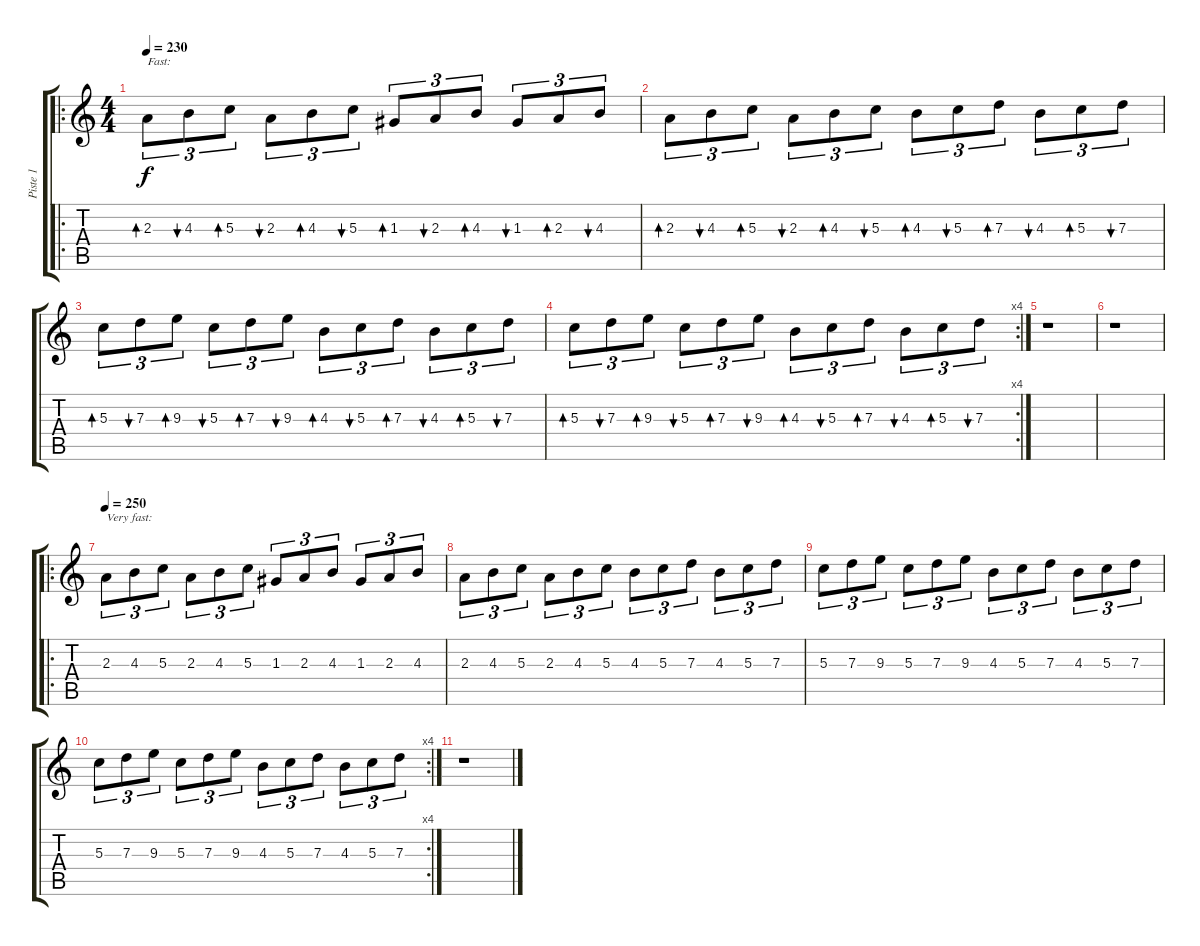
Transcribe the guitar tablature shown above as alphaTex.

\track ("Piste 1" "Piste 1") {instrument overdrivenguitar}
\staff {score tabs}
\tuning (E4 B3 G3 D3 A2 E2) {hide}
\ro
\ts (4 4)
\tempo 230
\tempo 165
\tempo 230
\clef g2
\ks c
2.3.8{tu (3 2) bd 60 txt "Fast:" dy f instrument overdrivenguitar} 4.3.8{tu (3 2) bu 60} 5.3.8{tu (3 2) bd 60} 2.3.8{tu (3 2) bu 60} 4.3.8{tu (3 2) bd 60} 5.3.8{tu (3 2) bu 60} 1.3.8{tu (3 2) bd 60} 2.3.8{tu (3 2) bu 60} 4.3.8{tu (3 2) bd 60} 1.3.8{tu (3 2) bu 60} 2.3.8{tu (3 2) bd 60} 4.3.8{tu (3 2) bu 60} |
2.3.8{tu (3 2) bd 60} 4.3.8{tu (3 2) bu 60} 5.3.8{tu (3 2) bd 60} 2.3.8{tu (3 2) bu 60} 4.3.8{tu (3 2) bd 60} 5.3.8{tu (3 2) bu 60} 4.3.8{tu (3 2) bd 60} 5.3.8{tu (3 2) bu 60} 7.3.8{tu (3 2) bd 60} 4.3.8{tu (3 2) bu 60} 5.3.8{tu (3 2) bd 60} 7.3.8{tu (3 2) bu 60} |
5.3.8{tu (3 2) bd 60} 7.3.8{tu (3 2) bu 60} 9.3.8{tu (3 2) bd 60} 5.3.8{tu (3 2) bu 60} 7.3.8{tu (3 2) bd 60} 9.3.8{tu (3 2) bu 60} 4.3.8{tu (3 2) bd 60} 5.3.8{tu (3 2) bu 60} 7.3.8{tu (3 2) bd 60} 4.3.8{tu (3 2) bu 60} 5.3.8{tu (3 2) bd 60} 7.3.8{tu (3 2) bu 60} |
\rc 4
5.3.8{tu (3 2) bd 60} 7.3.8{tu (3 2) bu 60} 9.3.8{tu (3 2) bd 60} 5.3.8{tu (3 2) bu 60} 7.3.8{tu (3 2) bd 60} 9.3.8{tu (3 2) bu 60} 4.3.8{tu (3 2) bd 60} 5.3.8{tu (3 2) bu 60} 7.3.8{tu (3 2) bd 60} 4.3.8{tu (3 2) bu 60} 5.3.8{tu (3 2) bd 60} 7.3.8{tu (3 2) bu 60} |
r.1 |
r.1 |
\ro
\tempo 250
2.3.8{tu (3 2) txt "Very fast:"} 4.3.8{tu (3 2)} 5.3.8{tu (3 2)} 2.3.8{tu (3 2)} 4.3.8{tu (3 2)} 5.3.8{tu (3 2)} 1.3.8{tu (3 2)} 2.3.8{tu (3 2)} 4.3.8{tu (3 2)} 1.3.8{tu (3 2)} 2.3.8{tu (3 2)} 4.3.8{tu (3 2)} |
2.3.8{tu (3 2)} 4.3.8{tu (3 2)} 5.3.8{tu (3 2)} 2.3.8{tu (3 2)} 4.3.8{tu (3 2)} 5.3.8{tu (3 2)} 4.3.8{tu (3 2)} 5.3.8{tu (3 2)} 7.3.8{tu (3 2)} 4.3.8{tu (3 2)} 5.3.8{tu (3 2)} 7.3.8{tu (3 2)} |
5.3.8{tu (3 2)} 7.3.8{tu (3 2)} 9.3.8{tu (3 2)} 5.3.8{tu (3 2)} 7.3.8{tu (3 2)} 9.3.8{tu (3 2)} 4.3.8{tu (3 2)} 5.3.8{tu (3 2)} 7.3.8{tu (3 2)} 4.3.8{tu (3 2)} 5.3.8{tu (3 2)} 7.3.8{tu (3 2)} |
\rc 4
5.3.8{tu (3 2)} 7.3.8{tu (3 2)} 9.3.8{tu (3 2)} 5.3.8{tu (3 2)} 7.3.8{tu (3 2)} 9.3.8{tu (3 2)} 4.3.8{tu (3 2)} 5.3.8{tu (3 2)} 7.3.8{tu (3 2)} 4.3.8{tu (3 2)} 5.3.8{tu (3 2)} 7.3.8{tu (3 2)} |
r.1
